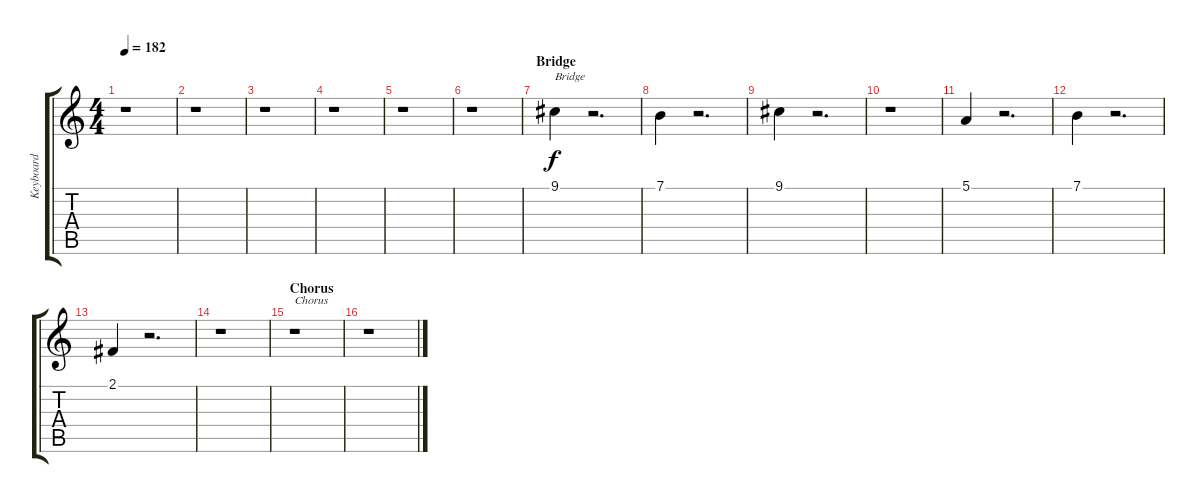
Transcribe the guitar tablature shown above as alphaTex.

\track ("Keyboard" "Keyboard") {instrument vibraphone}
\staff {score tabs}
\tuning (E4 B3 G3 D3 A2 E2) {hide}
\ts (4 4)
\tempo 182
\clef g2
\ks c
r.1{dy f} |
r.1 |
r.1 |
r.1 |
r.1 |
r.1 |
\section ("" "Bridge")
9.1.4{txt "Bridge"} r.2{d} |
7.1.4 r.2{d} |
9.1.4 r.2{d} |
r.1 |
5.1.4 r.2{d} |
7.1.4 r.2{d} |
2.1.4 r.2{d} |
r.1 |
\section ("" "Chorus")
r.1{txt "Chorus"} |
r.1
